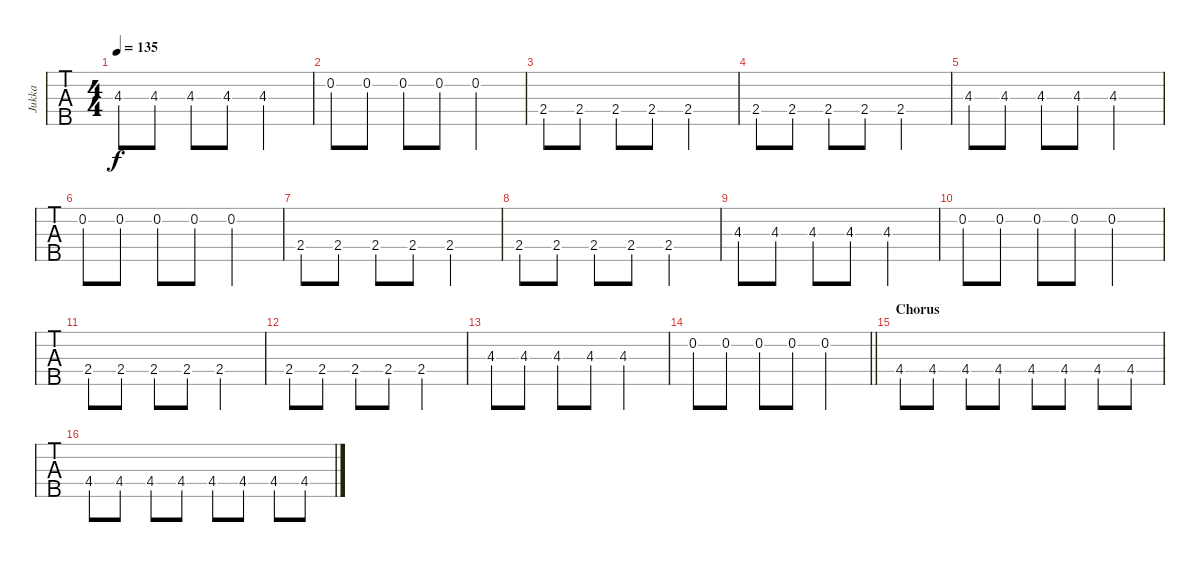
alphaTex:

\track ("Jukka" "Jukka") {instrument electricbassfinger}
\staff {tabs}
\tuning (Eb2 Bb1 F1 C1 G0) {hide}
\ts (4 4)
\tempo 135
\clef f4
\ks c
4.3.8{dy f} 4.3.8 4.3.8 4.3.8 4.3.2 |
0.2.8 0.2.8 0.2.8 0.2.8 0.2.2 |
2.4.8 2.4.8 2.4.8 2.4.8 2.4.2 |
2.4.8 2.4.8 2.4.8 2.4.8 2.4.2 |
4.3.8 4.3.8 4.3.8 4.3.8 4.3.2 |
0.2.8 0.2.8 0.2.8 0.2.8 0.2.2 |
2.4.8 2.4.8 2.4.8 2.4.8 2.4.2 |
2.4.8 2.4.8 2.4.8 2.4.8 2.4.2 |
4.3.8 4.3.8 4.3.8 4.3.8 4.3.2 |
0.2.8 0.2.8 0.2.8 0.2.8 0.2.2 |
2.4.8 2.4.8 2.4.8 2.4.8 2.4.2 |
2.4.8 2.4.8 2.4.8 2.4.8 2.4.2 |
4.3.8 4.3.8 4.3.8 4.3.8 4.3.2 |
\barLineRight lightlight
0.2.8 0.2.8 0.2.8 0.2.8 0.2.2 |
\section ("" "Chorus")
4.4.8{volume 14} 4.4.8 4.4.8 4.4.8 4.4.8 4.4.8 4.4.8 4.4.8 |
4.4.8 4.4.8 4.4.8 4.4.8 4.4.8 4.4.8 4.4.8 4.4.8
